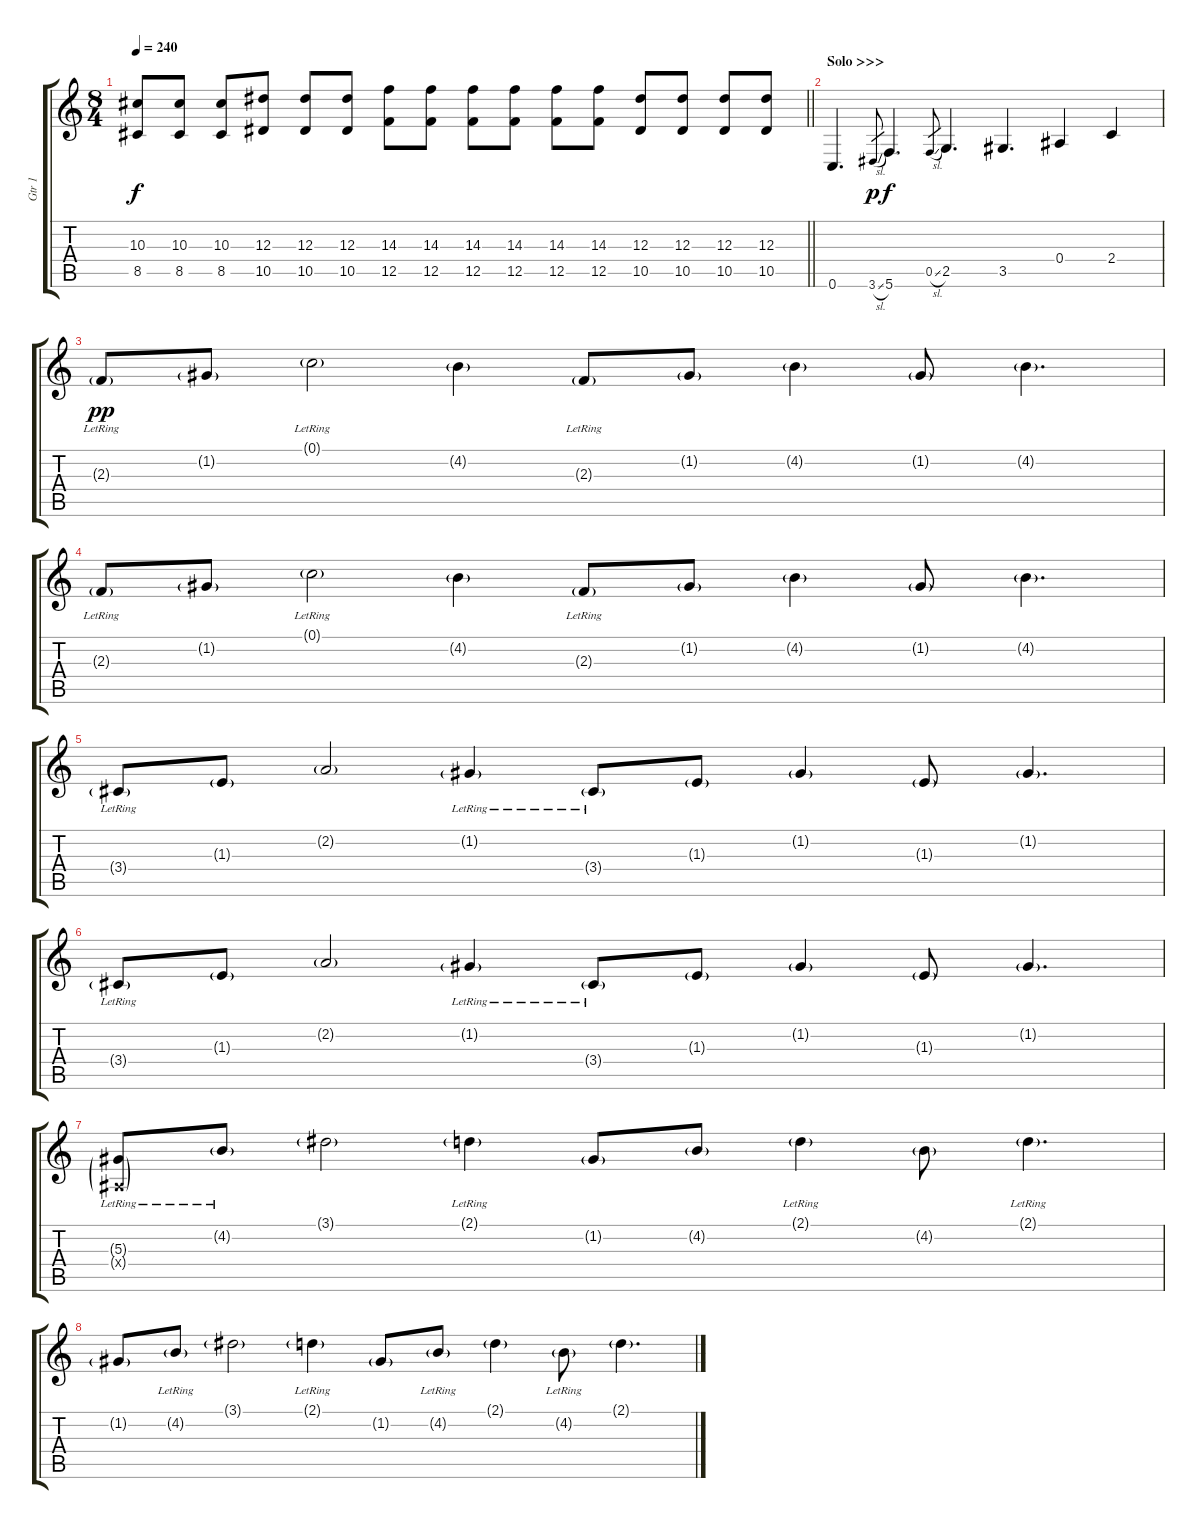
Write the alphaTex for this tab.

\track ("Gtr 1" "Gtr 1") {instrument distortionguitar}
\staff {score tabs}
\tuning (C4 G3 Eb3 Bb2 F2 C2) {hide}
\ts (8 4)
\tempo 240
\clef g2
\barLineRight lightlight
\ks c
(10.3 8.5).8{dy f} (10.3 8.5).8 (10.3 8.5).8 (12.3 10.5).8 (12.3 10.5).8 (12.3 10.5).8 (14.3 12.5).8 (14.3 12.5).8 (14.3 12.5).8 (14.3 12.5).8 (14.3 12.5).8 (14.3 12.5).8 (12.3 10.5).8 (12.3 10.5).8 (12.3 10.5).8 (12.3 10.5).8 |
\section ("" "Solo >>>")
0.6.4{d} 3.6{sl}.8{gr dy p} 5.6.4{d dy f} 0.5{sl}.8{gr} 2.5.4{d} 3.5.4{d} 0.4.4 2.4.4 |
2.3{g lr}.8{dy pp} 1.2{g}.8 0.1{g lr}.2 4.2{g}.4 2.3{g lr}.8 1.2{g}.8 4.2{g}.4 1.2{g}.8 4.2{g}.4{d} |
2.3{g lr}.8 1.2{g}.8 0.1{g lr}.2 4.2{g}.4 2.3{g lr}.8 1.2{g}.8 4.2{g}.4 1.2{g}.8 4.2{g}.4{d} |
3.4{g lr}.8 1.3{g}.8 2.2{g}.2 1.2{g lr}.4 3.4{g lr}.8 1.3{g}.8 1.2{g}.4 1.3{g}.8 1.2{g}.4{d} |
3.4{g lr}.8 1.3{g}.8 2.2{g}.2 1.2{g lr}.4 3.4{g lr}.8 1.3{g}.8 1.2{g}.4 1.3{g}.8 1.2{g}.4{d} |
(5.3{g lr} 0.4{g x}).8 4.2{g lr}.8 3.1{g}.2 2.1{g lr}.4 1.2{g}.8 4.2{g}.8 2.1{g lr}.4 4.2{g}.8 2.1{g lr}.4{d} |
1.2{g}.8 4.2{g lr}.8 3.1{g}.2 2.1{g lr}.4 1.2{g}.8 4.2{g lr}.8 2.1{g}.4 4.2{g lr}.8 2.1{g}.4{d}
